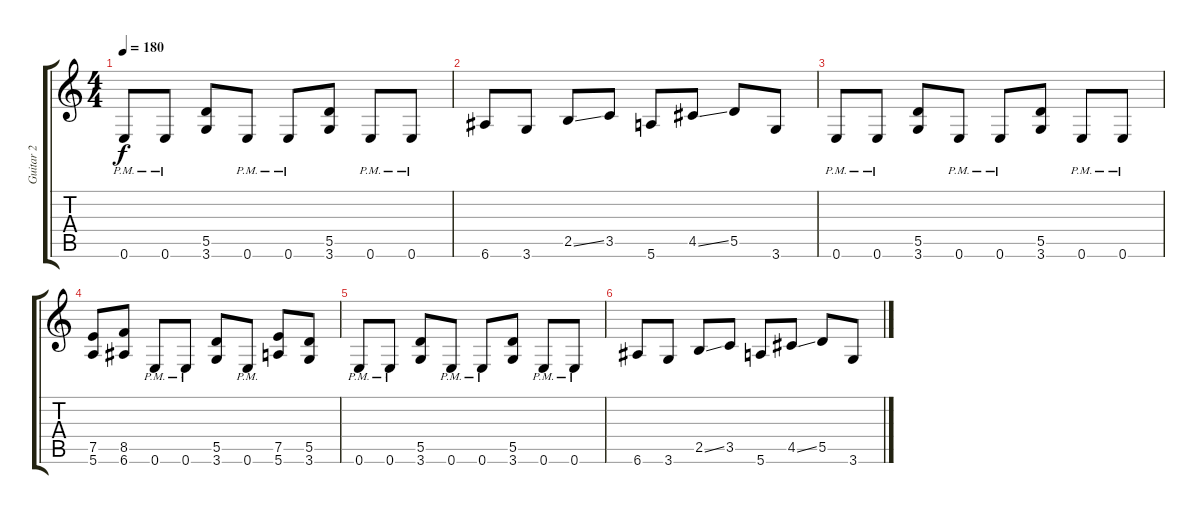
\track ("Guitar 2" "Guitar 2") {instrument distortionguitar}
\staff {score tabs}
\tuning (E4 B3 G3 D3 A2 E2) {hide}
\ts (4 4)
\tempo 180
\clef g2
\ks c
0.6{pm}.8{dy f} 0.6{pm}.8 (5.5 3.6).8 0.6{pm}.8 0.6{pm}.8 (5.5 3.6).8 0.6{pm}.8 0.6{pm}.8 |
6.6.8 3.6.8 2.5{ss}.8 3.5.8 5.6.8 4.5{ss}.8 5.5.8 3.6.8 |
0.6{pm}.8 0.6{pm}.8 (5.5 3.6).8 0.6{pm}.8 0.6{pm}.8 (5.5 3.6).8 0.6{pm}.8 0.6{pm}.8 |
(7.5 5.6).8 (8.5 6.6).8 0.6{pm}.8 0.6{pm}.8 (5.5 3.6).8 0.6{pm}.8 (7.5 5.6).8 (5.5 3.6).8 |
0.6{pm}.8 0.6{pm}.8 (5.5 3.6).8 0.6{pm}.8 0.6{pm}.8 (5.5 3.6).8 0.6{pm}.8 0.6{pm}.8 |
6.6.8 3.6.8 2.5{ss}.8 3.5.8 5.6.8 4.5{ss}.8 5.5.8 3.6.8
